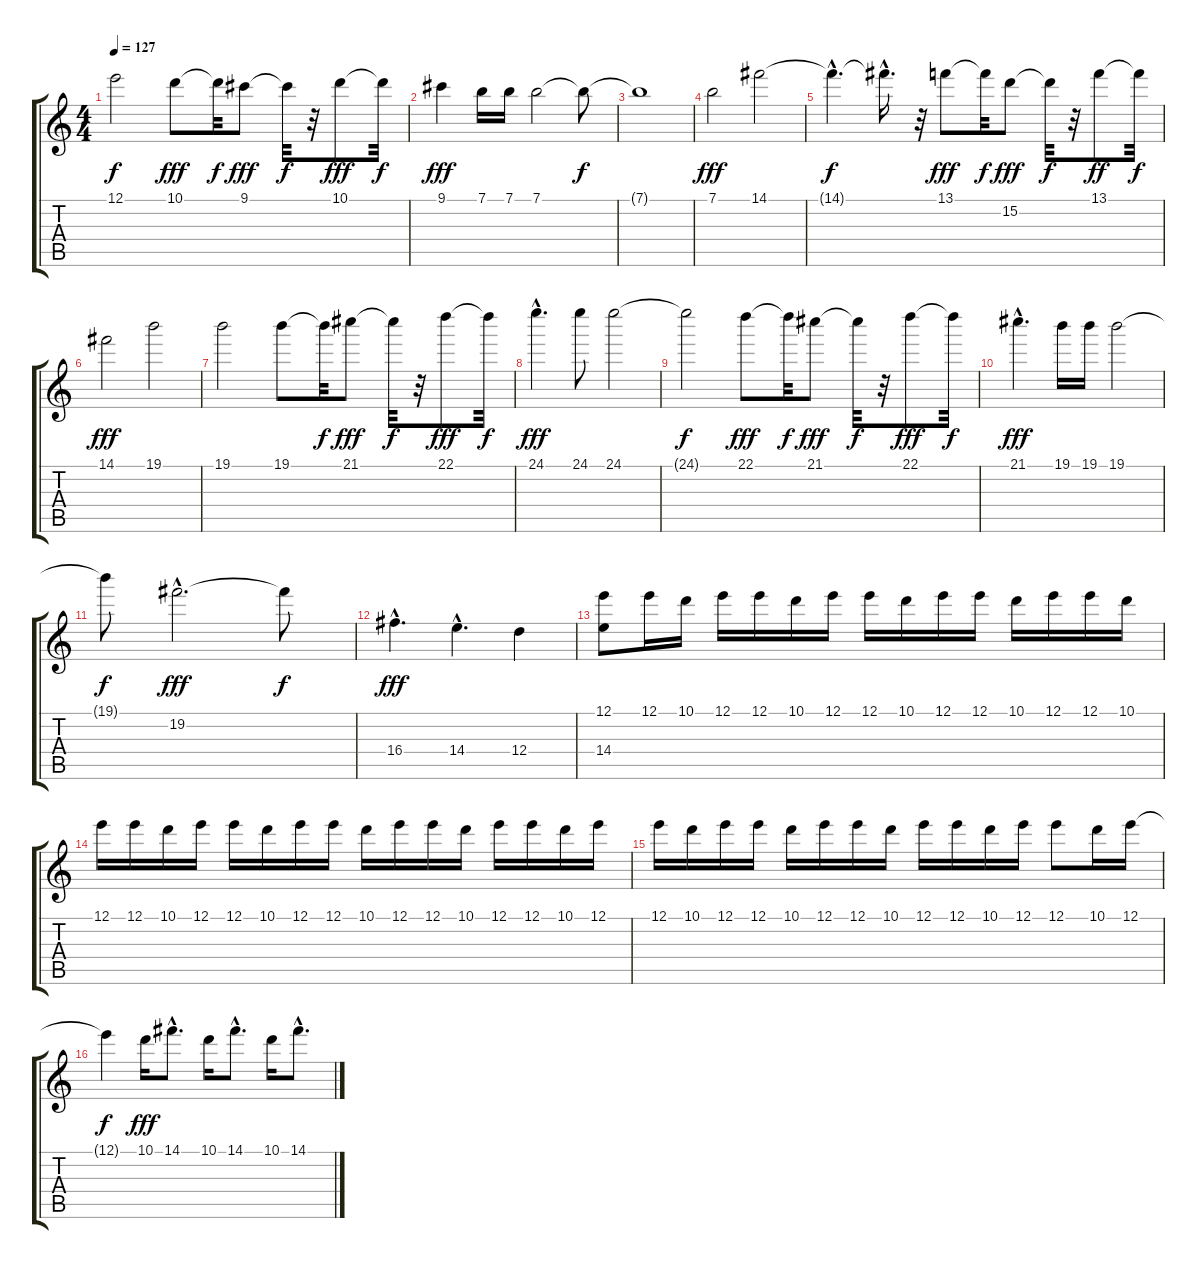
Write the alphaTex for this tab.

\track "" {instrument overdrivenguitar}
\staff {score tabs}
\tuning (E4 B3 G3 D3 A2 E2) {hide}
\ts (4 4)
\tempo 127
\clef g2
\ks c
12.1{t}.2{dy f} 10.1.8{dy fff} 10.1{t}.32{dy f} 9.1.8{dy fff} 9.1{t}.32{dy f} r.32 10.1.8{dy fff} 10.1{t}.32{dy f} |
9.1.4{dy fff} 7.1.16 7.1.16 7.1.2 7.1{t}.8{dy f} |
7.1{t}.1 |
7.1.2{dy fff} 14.1.2 |
14.1{hac t}.4{d dy f} 14.1{hac t}.16{d} r.32 13.1.8{dy fff} 13.1{t}.32{dy f} 15.2.8{dy fff} 15.2{t}.32{dy f} r.32 13.1.8{dy ff} 13.1{t}.32{dy f} |
14.1.2{dy fff} 19.1.2 |
19.1.2 19.1.8 19.1{t}.32{dy f} 21.1.8{dy fff} 21.1{t}.32{dy f} r.32 22.1.8{dy fff} 22.1{t}.32{dy f} |
24.1{hac}.4{d dy fff} 24.1.8 24.1.2 |
24.1{t}.2{dy f} 22.1.8{dy fff} 22.1{t}.32{dy f} 21.1.8{dy fff} 21.1{t}.32{dy f} r.32 22.1.8{dy fff} 22.1{t}.32{dy f} |
21.1{hac}.4{d dy fff} 19.1.16 19.1.16 19.1.2 |
19.1{t}.8{dy f} 19.2{hac}.2{d dy fff} 19.2{t}.8{dy f} |
16.4{hac}.4{d dy fff instrument overdrivenguitar} 14.4{hac}.4{d} 12.4.4 |
(12.1 14.4).8 12.1.16 10.1.16 12.1.16 12.1.16 10.1.16 12.1.16 12.1.16 10.1.16 12.1.16 12.1.16 10.1.16 12.1.16 12.1.16 10.1.16 |
12.1.16 12.1.16 10.1.16 12.1.16 12.1.16 10.1.16 12.1.16 12.1.16 10.1.16 12.1.16 12.1.16 10.1.16 12.1.16 12.1.16 10.1.16 12.1.16 |
12.1.16 10.1.16 12.1.16 12.1.16 10.1.16 12.1.16 12.1.16 10.1.16 12.1.16 12.1.16 10.1.16 12.1.16 12.1.8 10.1.16 12.1.16 |
12.1{t}.4{dy f} 10.1.16{dy fff} 14.1{hac}.8{d} 10.1.16 14.1{hac}.8{d} 10.1.16 14.1{hac}.8{d}
